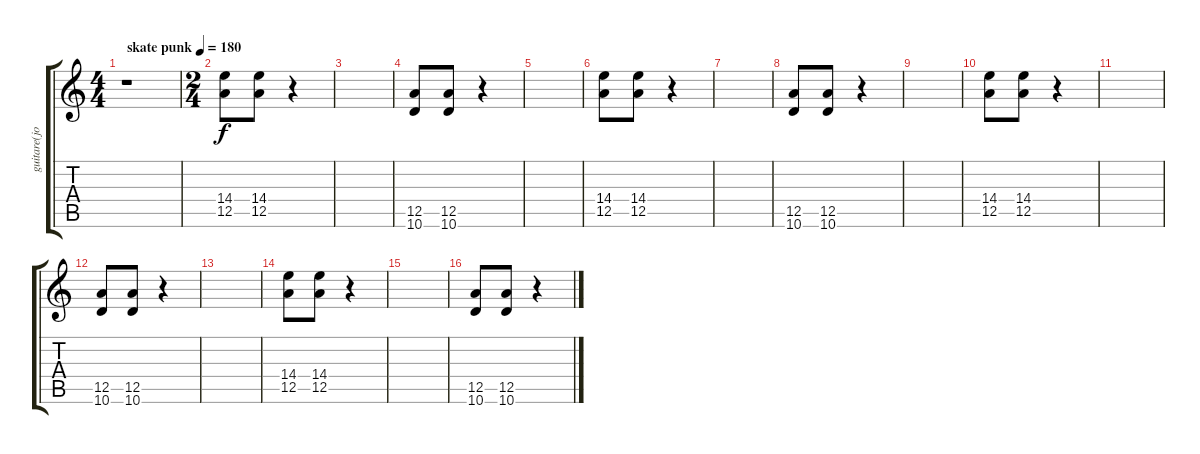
\track ("guitare(jonny)" "guitare(jo") {instrument distortionguitar}
\staff {score tabs}
\tuning (E4 B3 G3 D3 A2 E2) {hide}
\ts (4 4)
\tempo (180 "skate punk")
\clef g2
\ks c
r.1{dy f instrument distortionguitar} |
\ts (2 4)
(14.4 12.5).8 (14.4 12.5).8 r.4 |
|
(12.5 10.6).8 (12.5 10.6).8 r.4 |
|
(14.4 12.5).8 (14.4 12.5).8 r.4 |
|
(12.5 10.6).8 (12.5 10.6).8 r.4 |
|
(14.4 12.5).8 (14.4 12.5).8 r.4 |
|
(12.5 10.6).8 (12.5 10.6).8 r.4 |
|
(14.4 12.5).8 (14.4 12.5).8 r.4 |
|
(12.5 10.6).8 (12.5 10.6).8 r.4
